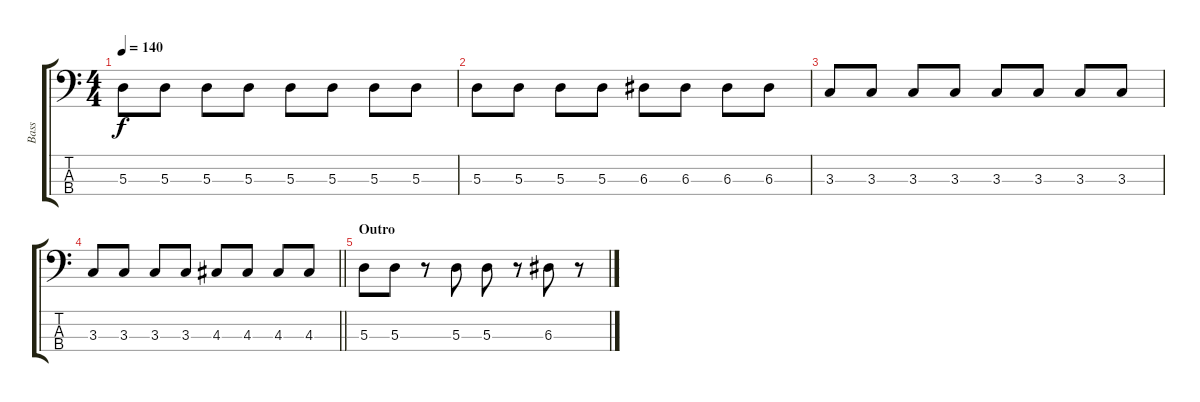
\track ("Bass" "Bass") {instrument electricbasspick}
\staff {score tabs}
\tuning (G2 D2 A1 E1) {hide}
\ts (4 4)
\tempo 140
\clef f4
\ks c
5.3.8{dy f} 5.3.8 5.3.8 5.3.8 5.3.8 5.3.8 5.3.8 5.3.8 |
5.3.8 5.3.8 5.3.8 5.3.8 6.3.8 6.3.8 6.3.8 6.3.8 |
3.3.8 3.3.8 3.3.8 3.3.8 3.3.8 3.3.8 3.3.8 3.3.8 |
\barLineRight lightlight
3.3.8 3.3.8 3.3.8 3.3.8 4.3.8 4.3.8 4.3.8 4.3.8 |
\section ("" "Outro")
5.3.8 5.3.8 r.8 5.3.8 5.3.8 r.8 6.3.8 r.8
